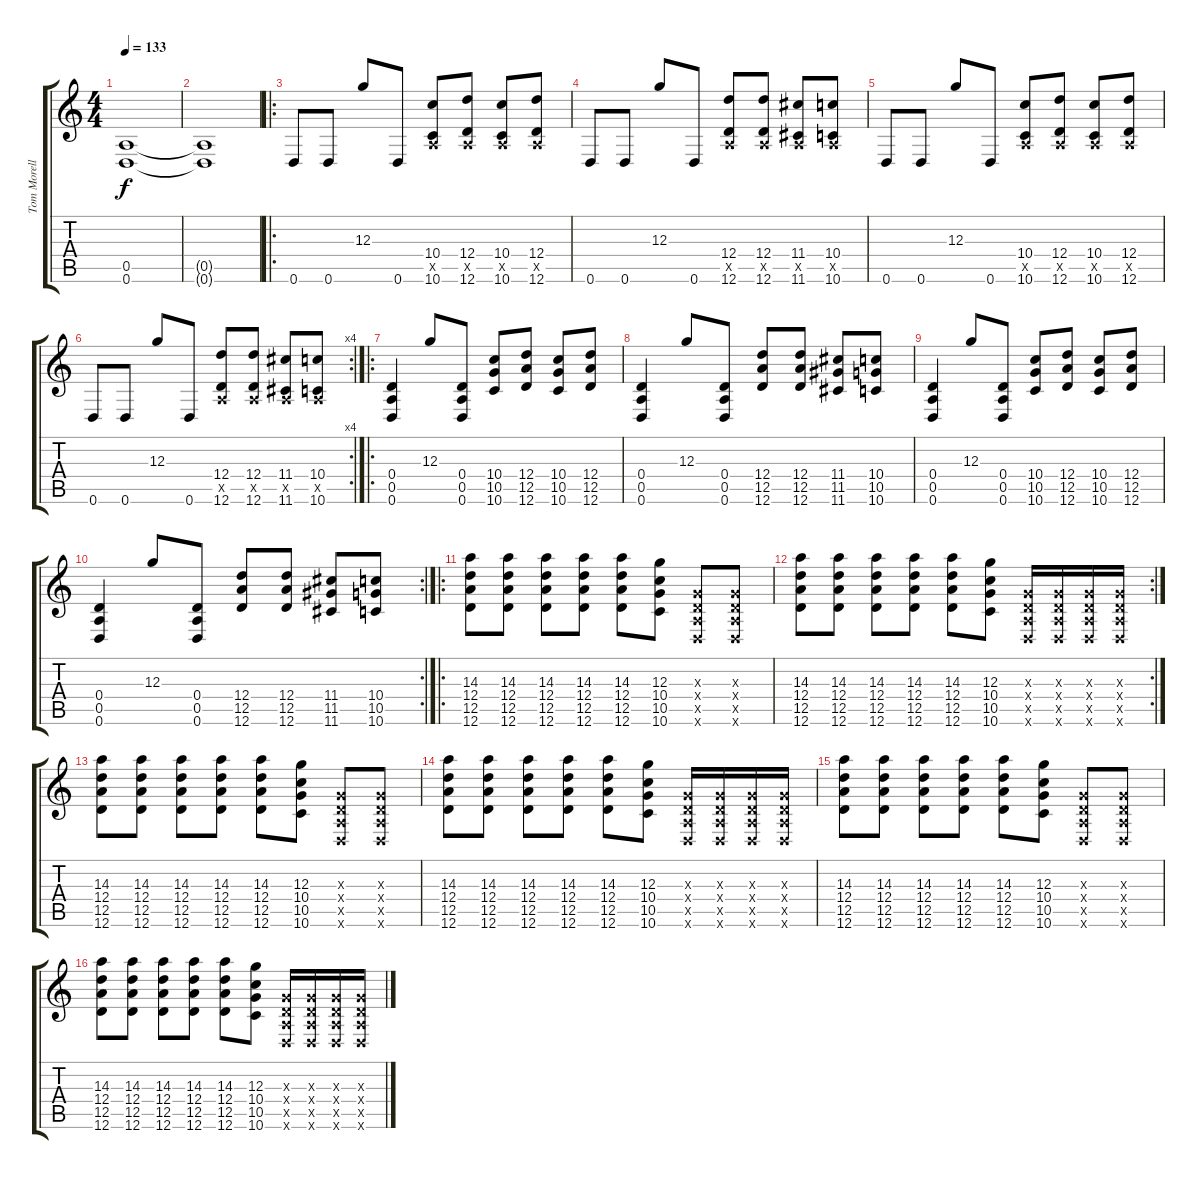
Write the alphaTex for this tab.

\track ("Tom Morello" "Tom Morell") {instrument distortionguitar}
\staff {score tabs}
\tuning (E4 B3 G3 D3 A2 D2) {hide}
\ts (4 4)
\tempo 133
\clef g2
\ks c
(0.5 0.6).1{dy f} |
(0.5{t} 0.6{t}).1 |
\ro
0.6.8 0.6.8 12.3.8 0.6.8 (10.4 0.5{x} 10.6).8 (12.4 0.5{x} 12.6).8 (10.4 0.5{x} 10.6).8 (12.4 0.5{x} 12.6).8 |
0.6.8 0.6.8 12.3.8 0.6.8 (12.4 0.5{x} 12.6).8 (12.4 0.5{x} 12.6).8 (11.4 0.5{x} 11.6).8 (10.4 0.5{x} 10.6).8 |
0.6.8 0.6.8 12.3.8 0.6.8 (10.4 0.5{x} 10.6).8 (12.4 0.5{x} 12.6).8 (10.4 0.5{x} 10.6).8 (12.4 0.5{x} 12.6).8 |
\rc 4
0.6.8 0.6.8 12.3.8 0.6.8 (12.4 0.5{x} 12.6).8 (12.4 0.5{x} 12.6).8 (11.4 0.5{x} 11.6).8 (10.4 0.5{x} 10.6).8 |
\ro
(0.4 0.5 0.6).4 12.3.8 (0.4 0.5 0.6).8 (10.4 10.5 10.6).8 (12.4 12.5 12.6).8 (10.4 10.5 10.6).8 (12.4 12.5 12.6).8 |
(0.4 0.5 0.6).4 12.3.8 (0.4 0.5 0.6).8 (12.4 12.5 12.6).8 (12.4 12.5 12.6).8 (11.4 11.5 11.6).8 (10.4 10.5 10.6).8 |
(0.4 0.5 0.6).4 12.3.8 (0.4 0.5 0.6).8 (10.4 10.5 10.6).8 (12.4 12.5 12.6).8 (10.4 10.5 10.6).8 (12.4 12.5 12.6).8 |
\rc 2
(0.4 0.5 0.6).4 12.3.8 (0.4 0.5 0.6).8 (12.4 12.5 12.6).8 (12.4 12.5 12.6).8 (11.4 11.5 11.6).8 (10.4 10.5 10.6).8 |
\ro
(14.3 12.4 12.5 12.6).8 (14.3 12.4 12.5 12.6).8 (14.3 12.4 12.5 12.6).8 (14.3 12.4 12.5 12.6).8 (14.3 12.4 12.5 12.6).8 (12.3 10.4 10.5 10.6).8 (0.3{x} 0.4{x} 0.5{x} 0.6{x}).8 (0.3{x} 0.4{x} 0.5{x} 0.6{x}).8 |
\rc 2
(14.3 12.4 12.5 12.6).8 (14.3 12.4 12.5 12.6).8 (14.3 12.4 12.5 12.6).8 (14.3 12.4 12.5 12.6).8 (14.3 12.4 12.5 12.6).8 (12.3 10.4 10.5 10.6).8 (0.3{x} 0.4{x} 0.5{x} 0.6{x}).16 (0.3{x} 0.4{x} 0.5{x} 0.6{x}).16 (0.3{x} 0.4{x} 0.5{x} 0.6{x}).16 (0.3{x} 0.4{x} 0.5{x} 0.6{x}).16 |
(14.3 12.4 12.5 12.6).8 (14.3 12.4 12.5 12.6).8 (14.3 12.4 12.5 12.6).8 (14.3 12.4 12.5 12.6).8 (14.3 12.4 12.5 12.6).8 (12.3 10.4 10.5 10.6).8 (0.3{x} 0.4{x} 0.5{x} 0.6{x}).8 (0.3{x} 0.4{x} 0.5{x} 0.6{x}).8 |
(14.3 12.4 12.5 12.6).8 (14.3 12.4 12.5 12.6).8 (14.3 12.4 12.5 12.6).8 (14.3 12.4 12.5 12.6).8 (14.3 12.4 12.5 12.6).8 (12.3 10.4 10.5 10.6).8 (0.3{x} 0.4{x} 0.5{x} 0.6{x}).16 (0.3{x} 0.4{x} 0.5{x} 0.6{x}).16 (0.3{x} 0.4{x} 0.5{x} 0.6{x}).16 (0.3{x} 0.4{x} 0.5{x} 0.6{x}).16 |
(14.3 12.4 12.5 12.6).8 (14.3 12.4 12.5 12.6).8 (14.3 12.4 12.5 12.6).8 (14.3 12.4 12.5 12.6).8 (14.3 12.4 12.5 12.6).8 (12.3 10.4 10.5 10.6).8 (0.3{x} 0.4{x} 0.5{x} 0.6{x}).8 (0.3{x} 0.4{x} 0.5{x} 0.6{x}).8 |
(14.3 12.4 12.5 12.6).8 (14.3 12.4 12.5 12.6).8 (14.3 12.4 12.5 12.6).8 (14.3 12.4 12.5 12.6).8 (14.3 12.4 12.5 12.6).8 (12.3 10.4 10.5 10.6).8 (0.3{x} 0.4{x} 0.5{x} 0.6{x}).16 (0.3{x} 0.4{x} 0.5{x} 0.6{x}).16 (0.3{x} 0.4{x} 0.5{x} 0.6{x}).16 (0.3{x} 0.4{x} 0.5{x} 0.6{x}).16
